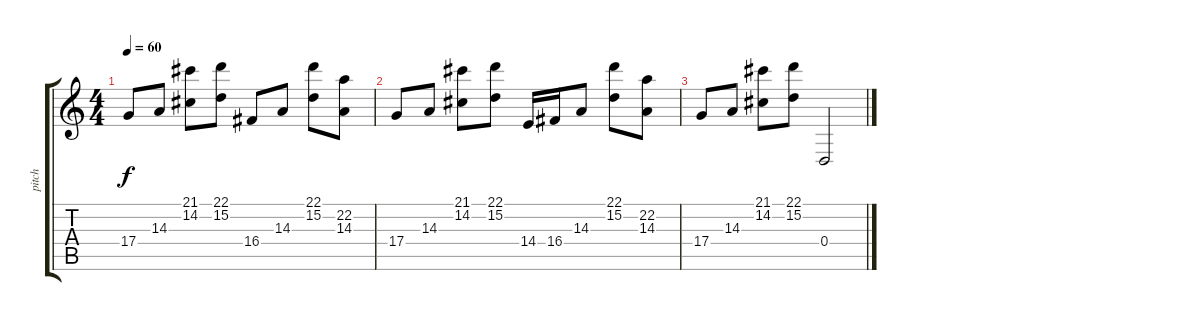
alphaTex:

\track ("pitch" "pitch") {instrument musicbox}
\staff {score tabs}
\tuning (E4 B3 G3 D3 A2 E2) {hide}
\ts (4 4)
\tempo 60
\clef g2
\ks c
17.4.8{dy f instrument musicbox} 14.3.8 (21.1 14.2).8 (22.1 15.2).8 16.4.8 14.3.8 (22.1 15.2).8 (22.2 14.3).8 |
17.4.8 14.3.8 (21.1 14.2).8 (22.1 15.2).8 14.4.16 16.4.16 14.3.8 (22.1 15.2).8 (22.2 14.3).8 |
17.4.8 14.3.8 (21.1 14.2).8 (22.1 15.2).8 0.4.2
